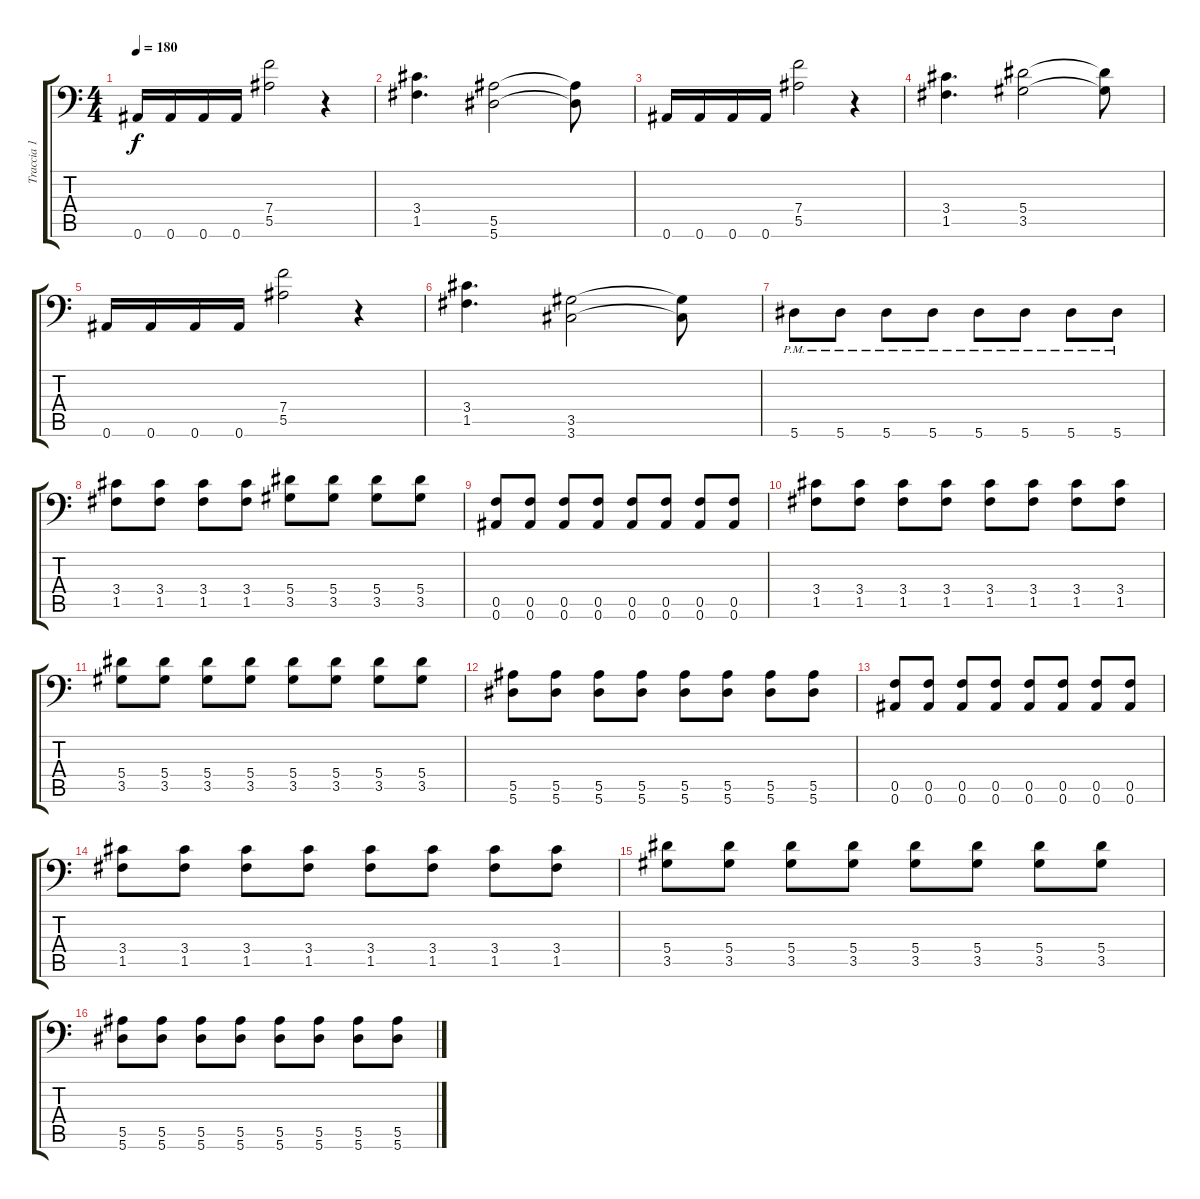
\track ("Traccia 1" "Traccia 1") {instrument distortionguitar}
\staff {score tabs}
\tuning (C4 G3 Eb3 Bb2 F2 Bb1) {hide}
\ts (4 4)
\tempo 180
\clef f4
\ks c
0.6.16{dy f} 0.6.16 0.6.16 0.6.16 (7.4 5.5).2 r.4 |
(3.4 1.5).4{d} (5.5 5.6).2 (5.5{t} 5.6{t}).8 |
0.6.16 0.6.16 0.6.16 0.6.16 (7.4 5.5).2 r.4 |
(3.4 1.5).4{d} (5.4 3.5).2 (5.4{t} 3.5{t}).8 |
0.6.16 0.6.16 0.6.16 0.6.16 (7.4 5.5).2 r.4 |
(3.4 1.5).4{d} (3.5 3.6).2 (3.5{t} 3.6{t}).8 |
5.6{pm}.8 5.6{pm}.8 5.6{pm}.8 5.6{pm}.8 5.6{pm}.8 5.6{pm}.8 5.6{pm}.8 5.6{pm}.8 |
(3.4 1.5).8 (3.4 1.5).8 (3.4 1.5).8 (3.4 1.5).8 (5.4 3.5).8 (5.4 3.5).8 (5.4 3.5).8 (5.4 3.5).8 |
(0.5 0.6).8 (0.5 0.6).8 (0.5 0.6).8 (0.5 0.6).8 (0.5 0.6).8 (0.5 0.6).8 (0.5 0.6).8 (0.5 0.6).8 |
(3.4 1.5).8 (3.4 1.5).8 (3.4 1.5).8 (3.4 1.5).8 (3.4 1.5).8 (3.4 1.5).8 (3.4 1.5).8 (3.4 1.5).8 |
(5.4 3.5).8 (5.4 3.5).8 (5.4 3.5).8 (5.4 3.5).8 (5.4 3.5).8 (5.4 3.5).8 (5.4 3.5).8 (5.4 3.5).8 |
(5.5 5.6).8 (5.5 5.6).8 (5.5 5.6).8 (5.5 5.6).8 (5.5 5.6).8 (5.5 5.6).8 (5.5 5.6).8 (5.5 5.6).8 |
(0.5 0.6).8 (0.5 0.6).8 (0.5 0.6).8 (0.5 0.6).8 (0.5 0.6).8 (0.5 0.6).8 (0.5 0.6).8 (0.5 0.6).8 |
(3.4 1.5).8 (3.4 1.5).8 (3.4 1.5).8 (3.4 1.5).8 (3.4 1.5).8 (3.4 1.5).8 (3.4 1.5).8 (3.4 1.5).8 |
(5.4 3.5).8 (5.4 3.5).8 (5.4 3.5).8 (5.4 3.5).8 (5.4 3.5).8 (5.4 3.5).8 (5.4 3.5).8 (5.4 3.5).8 |
(5.5 5.6).8 (5.5 5.6).8 (5.5 5.6).8 (5.5 5.6).8 (5.5 5.6).8 (5.5 5.6).8 (5.5 5.6).8 (5.5 5.6).8
